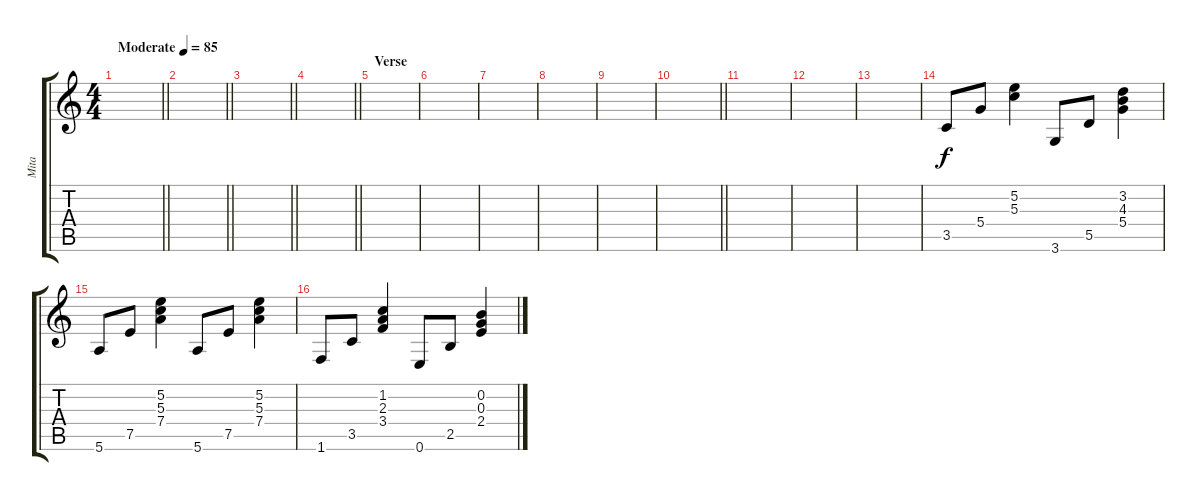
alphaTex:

\track ("Mita" "Mita") {instrument acousticguitarsteel}
\staff {score tabs}
\tuning (E4 B3 G3 D3 A2 E2) {hide}
\ts (4 4)
\tempo (85 "Moderate")
\clef g2
\barLineRight lightlight
\ks c
|
\barLineRight lightlight
|
\barLineRight lightlight
|
\barLineRight lightlight
|
\section ("" "Verse")
|
|
|
|
|
\barLineRight lightlight
|
\section ("" "")
|
|
|
3.5.8 5.4.8 (5.2 5.3).4 3.6.8 5.5.8 (3.2 4.3 5.4).4 |
5.6.8 7.5.8 (5.2 5.3 7.4).4 5.6.8 7.5.8 (5.2 5.3 7.4).4 |
1.6.8 3.5.8 (1.2 2.3 3.4).4 0.6.8 2.5.8 (0.2 0.3 2.4).4
